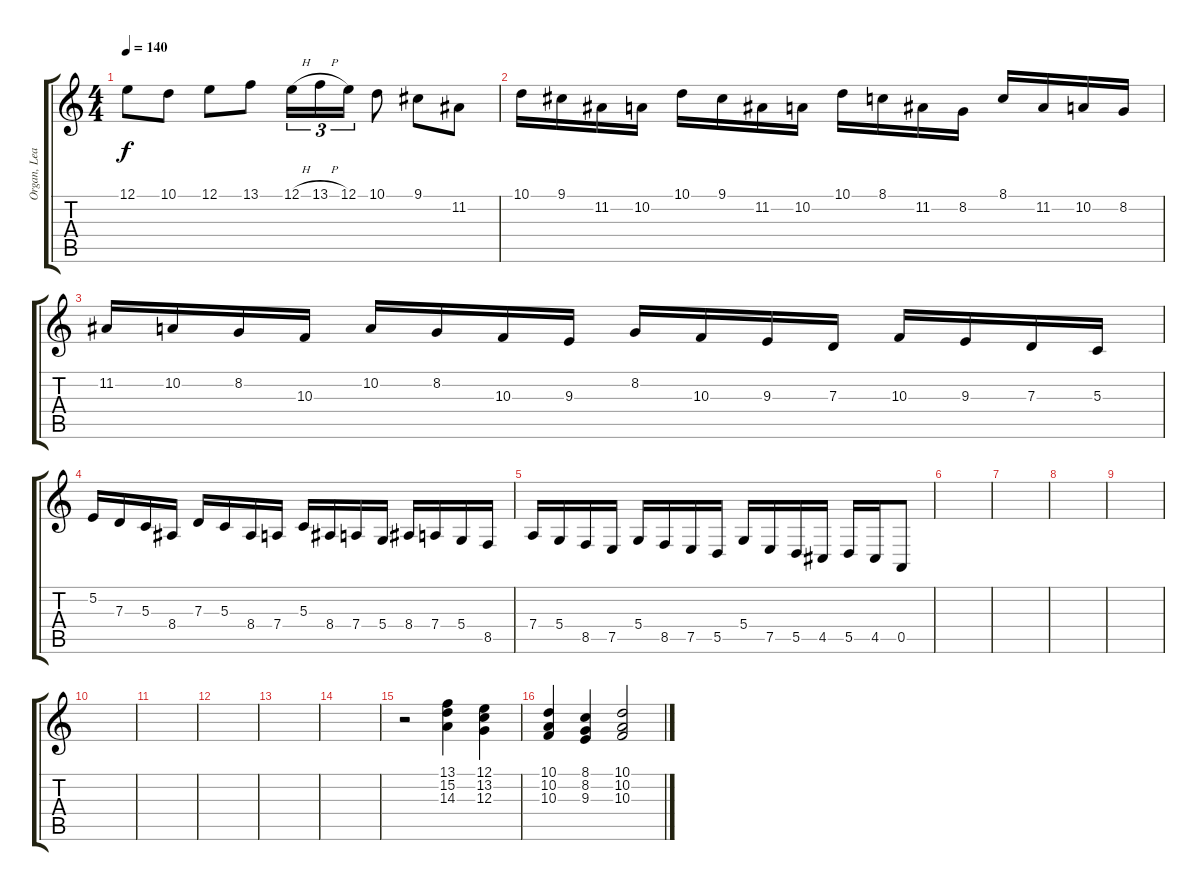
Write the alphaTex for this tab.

\track ("Organ, Lead Guitar - Lord, Blackmore" "Organ, Lea") {instrument rockorgan}
\staff {score tabs}
\tuning (E4 B3 G3 D3 A2 E2) {hide}
\ts (4 4)
\tempo 140
\clef g2
\ks c
12.1.8{dy f} 10.1.8 12.1.8 13.1.8 12.1{h}.16{tu (3 2)} 13.1{h}.16{tu (3 2)} 12.1.16{tu (3 2)} 10.1.8 9.1.8 11.2.8 |
10.1.16 9.1.16 11.2.16 10.2.16 10.1.16 9.1.16 11.2.16 10.2.16 10.1.16 8.1.16 11.2.16 8.2.16 8.1.16 11.2.16 10.2.16 8.2.16 |
11.2.16 10.2.16 8.2.16 10.3.16 10.2.16 8.2.16 10.3.16 9.3.16 8.2.16 10.3.16 9.3.16 7.3.16 10.3.16 9.3.16 7.3.16 5.3.16 |
5.2.16 7.3.16 5.3.16 8.4.16 7.3.16 5.3.16 8.4.16 7.4.16 5.3.16 8.4.16 7.4.16 5.4.16 8.4.16 7.4.16 5.4.16 8.5.16 |
7.4.16 5.4.16 8.5.16 7.5.16 5.4.16 8.5.16 7.5.16 5.5.16 5.4.16 7.5.16 5.5.16 4.5.16 5.5.16 4.5.16 0.5.8 |
|
|
|
|
|
|
|
|
|
r.2 (13.1 15.2 14.3).4 (12.1 13.2 12.3).4 |
(10.1 10.2 10.3).4 (8.1 8.2 9.3).4 (10.1 10.2 10.3).2
